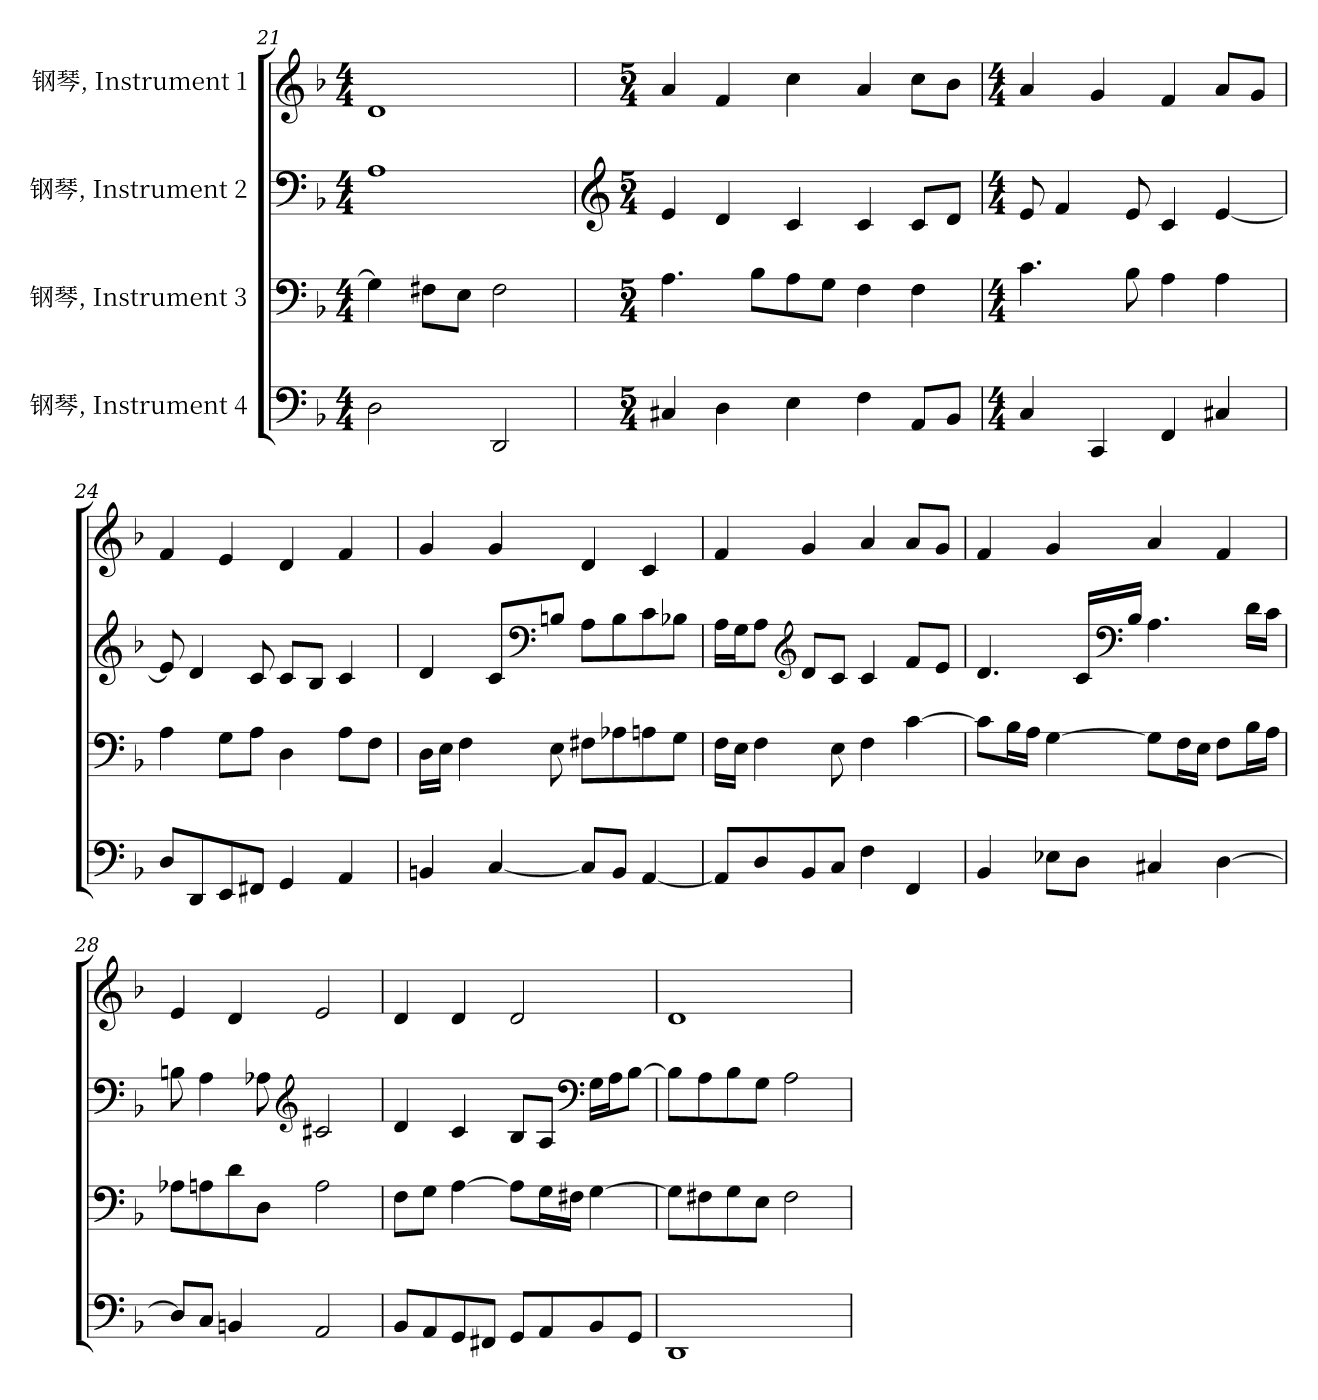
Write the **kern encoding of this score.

**kern	**kern	**kern	**kern
*part4	*part3	*part2	*part1
*staff4	*staff3	*staff2	*staff1
*I"钢琴, Instrument 4	*I"钢琴, Instrument 3	*I"钢琴, Instrument 2	*I"钢琴, Instrument 1
!!LO:LB:g=z
*clefF4	*clefF4	*clefF4	*clefG2
*k[b-]	*k[b-]	*k[b-]	*k[b-]
*M4/4	*M4/4	*M4/4	*M4/4
=21	=21	=21	=21
2D\	4G\]	1A	1d
.	8F#X\L	.	.
.	8E\J	.	.
2DD/	2F#\	.	.
=22	=22	=22	=22
*	*	*clefG2	*
*M5/4	*M5/4	*M5/4	*M5/4
4C#X/	4.A\	4e/	4a/
4D\	.	4d/	4f/
.	8B-\L	.	.
4E\	8A\	4c/	4cc\
.	8G\J	.	.
4F\	4F\	4c/	4a/
8AA/L	4F\	8c/L	8cc\L
8BB-/J	.	8d/J	8b-\J
=23	=23	=23	=23
*M4/4	*M4/4	*M4/4	*M4/4
4C/	4.c\	8e/	4a/
.	.	4f/	.
4CC/	.	.	4g/
.	8B-\	8e/	.
4FF/	4A\	4c/	4f/
4C#X/	4A\	[4e/	8a/L
.	.	.	8g/J
=24	=24	=24	=24
8D/L	4A\	8e/]	4f/
8DD/	.	4d/	.
8EE/	8G\L	.	4e/
8FF#X/J	8A\J	8c/	.
4GG/	4D\	8c/L	4d/
.	.	8B-/J	.
4AA/	8A\L	4c/	4f/
.	8F\J	.	.
!!LO:PB:g=z
=25	=25	=25	=25
4BBn/	16D\LL	4d/	4g/
.	16E\JJ	.	.
.	4F\	.	.
[4C/	.	8c/L	4g/
*	*	*clefF4	*
.	8E\	8Bn/J	.
8C/L]	8F#X\L	8A\L	4d/
8BB/J	8A-X\	8B\	.
[4AA/	8An\	8c\	4c/
.	8G\J	8B-X\J	.
=26	=26	=26	=26
8AA/L]	16F\LL	16A\LL	4f/
.	16E\JJ	16G\J	.
8D/	4F\	8A\J	.
*	*	*clefG2	*
8BB-/	.	8d/L	4g/
8C/J	8E\	8c/J	.
4F\	4F\	4c/	4a/
4FF/	[4c\	8f/L	8a/L
.	.	8e/J	8g/J
=27	=27	=27	=27
4BB-/	8c\L]	4.d/	4f/
.	16B-\L	.	.
.	16A\JJ	.	.
8E-X\L	[4G\	.	4g/
8D\J	.	16c/LL	.
*	*	*clefF4	*
.	.	16B-/JJ	.
4C#X/	8G\L]	4.A\	4a/
.	16F\L	.	.
.	16E\JJ	.	.
[4D\	8F\L	.	4f/
.	16B-\L	16d\LL	.
.	16A\JJ	16c\JJ	.
!!LO:LB:g=z
=28	=28	=28	=28
8D/L]	8A-X\L	8Bn\	4e/
8C/J	8An\	4A\	.
4BBn/	8d\	.	4d/
.	8D\J	8A-X\	.
*	*	*clefG2	*
2AA/	2A\	2c#X/	2e/
=29	=29	=29	=29
8BB-/L	8F\L	4d/	4d/
8AA/	8G\J	.	.
8GG/	[4A\	4c/	4d/
8FF#X/J	.	.	.
8GG/L	8A\L]	8B-/L	2d/
8AA/	16G\L	8A/J	.
.	16F#X\JJ	.	.
*	*	*clefF4	*
8BB-/	[4G\	16G\LL	.
.	.	16A\J	.
8GG/J	.	[8B-\J	.
=30	=30	=30	=30
1DD	8G\L]	8B-\L]	1d
.	8F#X\	8A\	.
.	8G\	8B-\	.
.	8E\J	8G\J	.
.	2F#\	2A\	.
=	=	=	=
*-	*-	*-	*-
